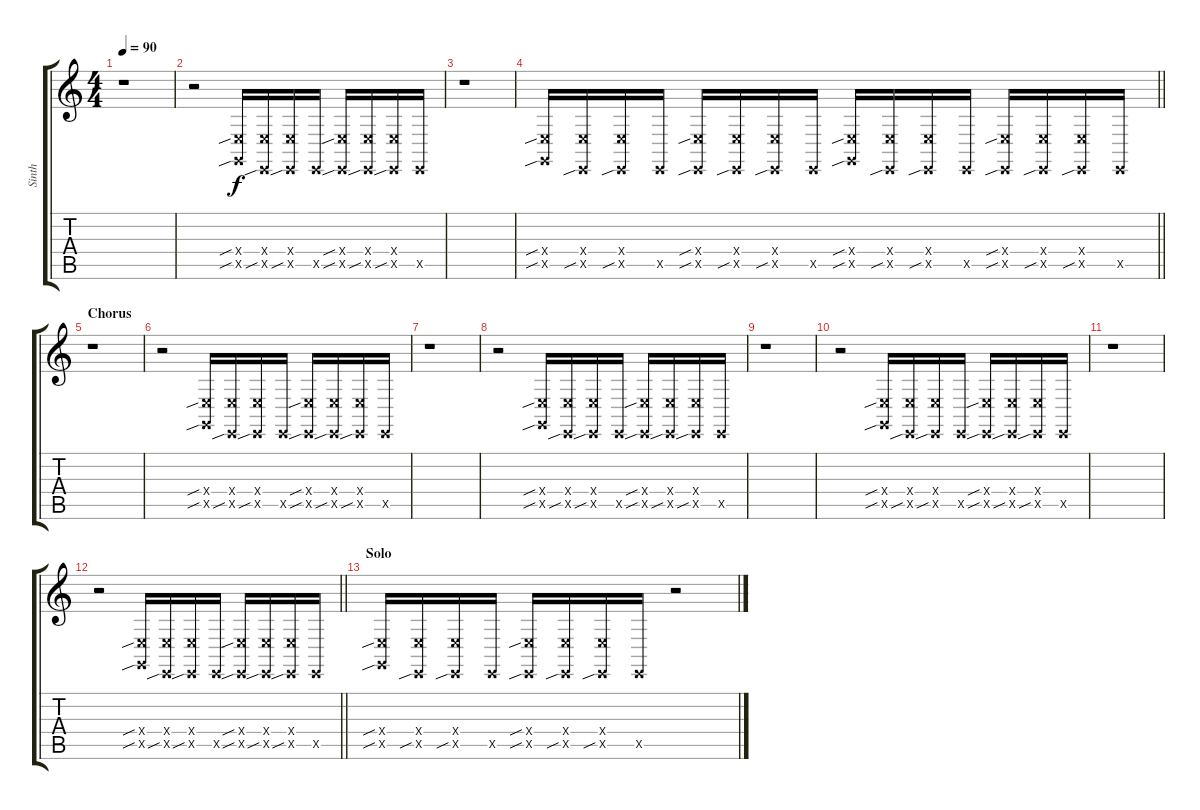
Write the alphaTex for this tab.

\track ("Sinth" "Sinth") {instrument lead1square}
\staff {score tabs}
\tuning (C5 C6 C5 E3 E2 C2) {hide}
\ts (4 4)
\tempo 90
\clef g2
\ks c
r.1{dy f volume 0} |
r.2{volume 13} (0.4{sib x} 3.5{sib x}).16 (0.4{x} 0.5{sib x}).16 (0.4{x} 0.5{sib x}).16 0.5{x}.16 (0.4{sib x} 0.5{sib x}).16 (0.4{x} 0.5{sib x}).16 (0.4{x} 0.5{sib x}).16 0.5{x}.16 |
r.1{volume 13} |
\barLineRight lightlight
(0.4{sib x} 3.5{sib x}).16 (0.4{x} 0.5{sib x}).16 (0.4{x} 0.5{sib x}).16 0.5{x}.16 (0.4{sib x} 0.5{sib x}).16 (0.4{x} 0.5{sib x}).16 (0.4{x} 0.5{sib x}).16 0.5{x}.16 (0.4{sib x} 3.5{sib x}).16 (0.4{x} 0.5{sib x}).16 (0.4{x} 0.5{sib x}).16 0.5{x}.16 (0.4{sib x} 0.5{sib x}).16 (0.4{x} 0.5{sib x}).16 (0.4{x} 0.5{sib x}).16 0.5{x}.16 |
\section ("" "Chorus")
r.1{volume 0} |
r.2{volume 13} (0.4{sib x} 3.5{sib x}).16 (0.4{x} 0.5{sib x}).16 (0.4{x} 0.5{sib x}).16 0.5{x}.16 (0.4{sib x} 0.5{sib x}).16 (0.4{x} 0.5{sib x}).16 (0.4{x} 0.5{sib x}).16 0.5{x}.16 |
r.1{volume 0} |
r.2{volume 13} (0.4{sib x} 3.5{sib x}).16 (0.4{x} 0.5{sib x}).16 (0.4{x} 0.5{sib x}).16 0.5{x}.16 (0.4{sib x} 0.5{sib x}).16 (0.4{x} 0.5{sib x}).16 (0.4{x} 0.5{sib x}).16 0.5{x}.16 |
r.1{volume 0} |
r.2{volume 13} (0.4{sib x} 3.5{sib x}).16 (0.4{x} 0.5{sib x}).16 (0.4{x} 0.5{sib x}).16 0.5{x}.16 (0.4{sib x} 0.5{sib x}).16 (0.4{x} 0.5{sib x}).16 (0.4{x} 0.5{sib x}).16 0.5{x}.16 |
r.1{volume 0} |
\barLineRight lightlight
r.2{volume 13} (0.4{sib x} 3.5{sib x}).16 (0.4{x} 0.5{sib x}).16 (0.4{x} 0.5{sib x}).16 0.5{x}.16 (0.4{sib x} 0.5{sib x}).16 (0.4{x} 0.5{sib x}).16 (0.4{x} 0.5{sib x}).16 0.5{x}.16 |
\section ("" "Solo")
(0.4{sib x} 3.5{sib x}).16 (0.4{x} 0.5{sib x}).16 (0.4{x} 0.5{sib x}).16 0.5{x}.16 (0.4{sib x} 0.5{sib x}).16 (0.4{x} 0.5{sib x}).16 (0.4{x} 0.5{sib x}).16 0.5{x}.16 r.2{volume 0}
